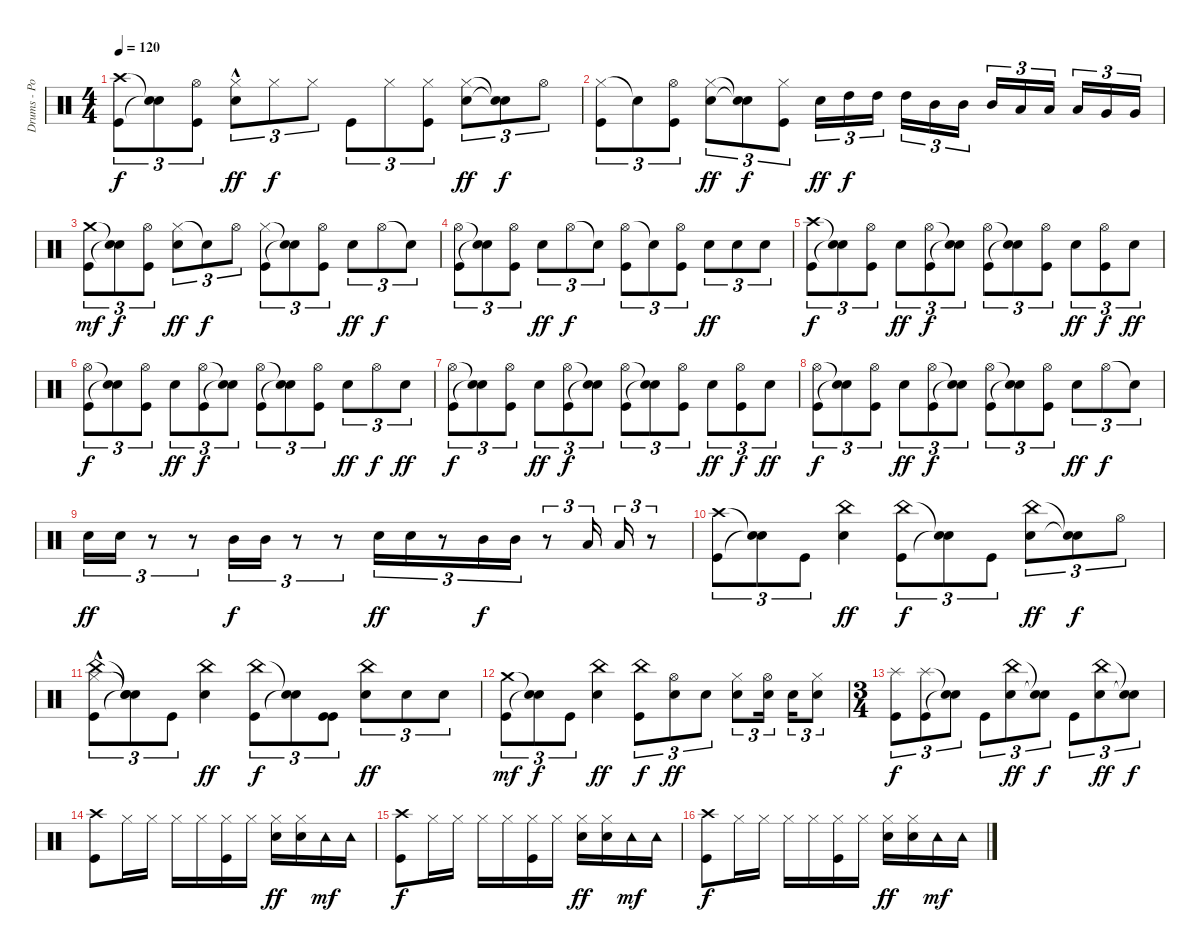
\track ("Drums - Portnoy" "Drums - Po") {instrument percussion}
\staff {score}
\articulation defaults
\ts (4 4)
\tempo 120
\clef neutral
\ks c
("Crash high (hit)" "Kick (hit)").8{tu (3 2) dy f} ("Snare (hit)"{t} "Snare (hit)"{t}).8{tu (3 2)} ("Hi-Hat (open)" "Kick (hit)").8{tu (3 2)} ("Hi-Hat (closed)"{hac} "Electric Snare (hit)").8{tu (3 2) dy ff} "Hi-Hat (closed)".8{tu (3 2) dy f} "Hi-Hat (closed)".8{tu (3 2)} "Kick (hit)".8{tu (3 2)} "Hi-Hat (closed)".8{tu (3 2)} ("Hi-Hat (closed)" "Kick (hit)").8{tu (3 2)} ("Hi-Hat (closed)" "Electric Snare (hit)").8{tu (3 2) dy ff} ("Snare (hit)"{t} "Snare (hit)"{t}).8{tu (3 2) dy f} "Hi-Hat (open)".8{tu (3 2)} |
("Hi-Hat (closed)" "Kick (hit)").8{tu (3 2)} "Snare (hit)"{t}.8{tu (3 2)} ("Hi-Hat (open)" "Kick (hit)").8{tu (3 2)} ("Hi-Hat (closed)" "Electric Snare (hit)").8{tu (3 2) dy ff} ("Snare (hit)"{t} "Snare (hit)"{t}).8{tu (3 2) dy f} ("Hi-Hat (closed)" "Kick (hit)").8{tu (3 2)} "Electric Snare (hit)".16{tu (3 2) dy ff} "High Tom (hit)".16{tu (3 2) dy f} "High Tom (hit)".16{tu (3 2)} "High Tom (hit)".16{tu (3 2)} "Mid Tom (hit)".16{tu (3 2)} "Mid Tom (hit)".16{tu (3 2)} "Mid Tom (hit)".16{tu (3 2)} "Low Tom (hit)".16{tu (3 2)} "Low Tom (hit)".16{tu (3 2)} "Low Tom (hit)".16{tu (3 2)} "Very Low Tom (hit)".16{tu (3 2)} "Very Low Tom (hit)".16{tu (3 2)} |
("Crash medium (hit)" "Kick (hit)").8{tu (3 2) dy mf} ("Snare (hit)"{t} "Snare (hit)"{t}).8{tu (3 2) dy f} ("Hi-Hat (open)" "Kick (hit)").8{tu (3 2)} ("Hi-Hat (closed)" "Electric Snare (hit)").8{tu (3 2) dy ff} "Snare (hit)"{t}.8{tu (3 2) dy f} "Hi-Hat (open)".8{tu (3 2)} ("Hi-Hat (closed)" "Kick (hit)").8{tu (3 2)} ("Snare (hit)"{t} "Snare (hit)"{t}).8{tu (3 2)} ("Hi-Hat (open)" "Kick (hit)").8{tu (3 2)} "Electric Snare (hit)".8{tu (3 2) dy ff} "Hi-Hat (open)".8{tu (3 2) dy f} "Snare (hit)"{t}.8{tu (3 2)} |
("Hi-Hat (open)" "Kick (hit)").8{tu (3 2)} ("Snare (hit)"{t} "Snare (hit)"{t}).8{tu (3 2)} ("Hi-Hat (open)" "Kick (hit)").8{tu (3 2)} "Electric Snare (hit)".8{tu (3 2) dy ff} "Hi-Hat (open)".8{tu (3 2) dy f} "Snare (hit)"{t}.8{tu (3 2)} ("Hi-Hat (open)" "Kick (hit)").8{tu (3 2)} "Snare (hit)"{t}.8{tu (3 2)} ("Hi-Hat (open)" "Kick (hit)").8{tu (3 2)} "Electric Snare (hit)".8{tu (3 2) dy ff} "Electric Snare (hit)".8{tu (3 2)} "Electric Snare (hit)".8{tu (3 2)} |
("Crash high (hit)" "Kick (hit)").8{tu (3 2) dy f} ("Snare (hit)"{t} "Snare (hit)"{t}).8{tu (3 2)} ("Hi-Hat (open)" "Kick (hit)").8{tu (3 2)} "Electric Snare (hit)".8{tu (3 2) dy ff} ("Hi-Hat (open)" "Kick (hit)").8{tu (3 2) dy f} ("Snare (hit)"{t} "Snare (hit)"{t}).8{tu (3 2)} ("Hi-Hat (open)" "Kick (hit)").8{tu (3 2)} ("Snare (hit)"{t} "Snare (hit)"{t}).8{tu (3 2)} ("Hi-Hat (open)" "Kick (hit)").8{tu (3 2)} "Electric Snare (hit)".8{tu (3 2) dy ff} ("Hi-Hat (open)" "Kick (hit)").8{tu (3 2) dy f} "Electric Snare (hit)".8{tu (3 2) dy ff} |
("Hi-Hat (open)" "Kick (hit)").8{tu (3 2) dy f} ("Snare (hit)"{t} "Snare (hit)"{t}).8{tu (3 2)} ("Hi-Hat (open)" "Kick (hit)").8{tu (3 2)} "Electric Snare (hit)".8{tu (3 2) dy ff} ("Hi-Hat (open)" "Kick (hit)").8{tu (3 2) dy f} ("Snare (hit)"{t} "Snare (hit)"{t}).8{tu (3 2)} ("Hi-Hat (open)" "Kick (hit)").8{tu (3 2)} ("Snare (hit)"{t} "Snare (hit)"{t}).8{tu (3 2)} ("Hi-Hat (open)" "Kick (hit)").8{tu (3 2)} "Electric Snare (hit)".8{tu (3 2) dy ff} "Hi-Hat (open)".8{tu (3 2) dy f} "Electric Snare (hit)".8{tu (3 2) dy ff} |
("Hi-Hat (open)" "Kick (hit)").8{tu (3 2) dy f} ("Snare (hit)"{t} "Snare (hit)"{t}).8{tu (3 2)} ("Hi-Hat (open)" "Kick (hit)").8{tu (3 2)} "Electric Snare (hit)".8{tu (3 2) dy ff} ("Hi-Hat (open)" "Kick (hit)").8{tu (3 2) dy f} ("Snare (hit)"{t} "Snare (hit)"{t}).8{tu (3 2)} ("Hi-Hat (open)" "Kick (hit)").8{tu (3 2)} ("Snare (hit)"{t} "Snare (hit)"{t}).8{tu (3 2)} ("Hi-Hat (open)" "Kick (hit)").8{tu (3 2)} "Electric Snare (hit)".8{tu (3 2) dy ff} ("Hi-Hat (open)" "Kick (hit)").8{tu (3 2) dy f} "Electric Snare (hit)".8{tu (3 2) dy ff} |
("Hi-Hat (open)" "Kick (hit)").8{tu (3 2) dy f} ("Snare (hit)"{t} "Snare (hit)"{t}).8{tu (3 2)} ("Hi-Hat (open)" "Kick (hit)").8{tu (3 2)} "Electric Snare (hit)".8{tu (3 2) dy ff} ("Hi-Hat (open)" "Kick (hit)").8{tu (3 2) dy f} ("Snare (hit)"{t} "Snare (hit)"{t}).8{tu (3 2)} ("Hi-Hat (open)" "Kick (hit)").8{tu (3 2)} ("Snare (hit)"{t} "Snare (hit)"{t}).8{tu (3 2)} ("Hi-Hat (open)" "Kick (hit)").8{tu (3 2)} "Electric Snare (hit)".8{tu (3 2) dy ff} "Hi-Hat (open)".8{tu (3 2) dy f} "Snare (hit)"{t}.8{tu (3 2)} |
"Electric Snare (hit)".16{tu (3 2) dy ff} "Electric Snare (hit)".16{tu (3 2)} r.8{tu (3 2)} r.8{tu (3 2)} "Mid Tom (hit)".16{tu (3 2) dy f} "Mid Tom (hit)".16{tu (3 2)} r.8{tu (3 2)} r.8{tu (3 2)} "Electric Snare (hit)".16{tu (3 2) dy ff} "Electric Snare (hit)".16{tu (3 2)} r.8{tu (3 2)} "Mid Tom (hit)".16{tu (3 2) dy f} "Mid Tom (hit)".16{tu (3 2)} r.8{tu (3 2)} "Low Tom (hit)".16{tu (3 2)} "Low Tom (hit)".16{tu (3 2)} r.8{tu (3 2)} |
("Crash high (hit)" "Kick (hit)").8{tu (3 2)} ("Snare (hit)"{t} "Snare (hit)"{t}).8{tu (3 2)} "Kick (hit)".8{tu (3 2)} ("China (hit)" "Electric Snare (hit)").4{dy ff} ("China (hit)" "Kick (hit)").8{tu (3 2) dy f} ("Snare (hit)"{t} "Snare (hit)"{t}).8{tu (3 2)} "Kick (hit)".8{tu (3 2)} ("China (hit)" "Electric Snare (hit)").8{tu (3 2) dy ff} ("Snare (hit)"{t} "Snare (hit)"{t}).8{tu (3 2) dy f} "Hi-Hat (open)".8{tu (3 2)} |
("China (hit)" "Hi-Hat (closed)"{hac} "Kick (hit)").8{tu (3 2)} ("Snare (hit)"{t} "Snare (hit)"{t} "Snare (hit)"{t}).8{tu (3 2)} "Kick (hit)".8{tu (3 2)} ("China (hit)" "Electric Snare (hit)").4{dy ff} ("China (hit)" "Kick (hit)").8{tu (3 2) dy f} ("Snare (hit)"{t} "Snare (hit)"{t}).8{tu (3 2)} ("Kick (hit)" "Kick (hit)").8{tu (3 2)} ("China (hit)" "Electric Snare (hit)").8{tu (3 2) dy ff} "Electric Snare (hit)".8{tu (3 2)} "Electric Snare (hit)".8{tu (3 2)} |
("Crash medium (hit)" "Kick (hit)").8{tu (3 2) dy mf} ("Snare (hit)"{t} "Snare (hit)"{t}).8{tu (3 2) dy f} "Kick (hit)".8{tu (3 2)} ("China (hit)" "Electric Snare (hit)").4{dy ff} ("China (hit)" "Kick (hit)").8{tu (3 2) dy f} ("Hi-Hat (open)" "Electric Snare (hit)").8{tu (3 2) dy ff} "Electric Snare (hit)".8{tu (3 2)} ("Hi-Hat (closed)" "Electric Snare (hit)").8{tu (3 2)} ("Hi-Hat (open)" "Electric Snare (hit)").16{tu (3 2)} "Electric Snare (hit)".16{tu (3 2)} ("Hi-Hat (closed)" "Electric Snare (hit)").8{tu (3 2)} |
\ts (3 4)
("Splash (hit)" "Kick (hit)").8{tu (3 2) dy f} ("Splash (hit)" "Kick (hit)").8{tu (3 2)} ("Snare (hit)"{t} "Snare (hit)"{t}).8{tu (3 2)} "Kick (hit)".8{tu (3 2)} ("China (hit)" "Electric Snare (hit)").8{tu (3 2) dy ff} ("Snare (hit)"{t} "Snare (hit)"{t}).8{tu (3 2) dy f} "Kick (hit)".8{tu (3 2)} ("China (hit)" "Electric Snare (hit)").8{tu (3 2) dy ff} ("Snare (hit)"{t} "Snare (hit)"{t}).8{tu (3 2) dy f} |
("Crash high (hit)" "Kick (hit)").8 "Hi-Hat (closed)".16 "Hi-Hat (closed)".16 "Hi-Hat (closed)".16 "Hi-Hat (closed)".16 ("Hi-Hat (closed)" "Kick (hit)").16 "Hi-Hat (closed)".16 ("Hi-Hat (closed)" "Electric Snare (hit)").16{dy ff} ("Hi-Hat (closed)" "Electric Snare (hit)").16 "Tambourine (hit)".16{dy mf} "Tambourine (hit)".16 |
("Crash high (hit)" "Kick (hit)").8{dy f} "Hi-Hat (closed)".16 "Hi-Hat (closed)".16 "Hi-Hat (closed)".16 "Hi-Hat (closed)".16 ("Hi-Hat (closed)" "Kick (hit)").16 "Hi-Hat (closed)".16 ("Hi-Hat (closed)" "Electric Snare (hit)").16{dy ff} ("Hi-Hat (closed)" "Electric Snare (hit)").16 "Tambourine (hit)".16{dy mf} "Tambourine (hit)".16 |
("Crash high (hit)" "Kick (hit)").8{dy f} "Hi-Hat (closed)".16 "Hi-Hat (closed)".16 "Hi-Hat (closed)".16 "Hi-Hat (closed)".16 ("Hi-Hat (closed)" "Kick (hit)").16 "Hi-Hat (closed)".16 ("Hi-Hat (closed)" "Electric Snare (hit)").16{dy ff} ("Hi-Hat (closed)" "Electric Snare (hit)").16 "Tambourine (hit)".16{dy mf} "Tambourine (hit)".16
